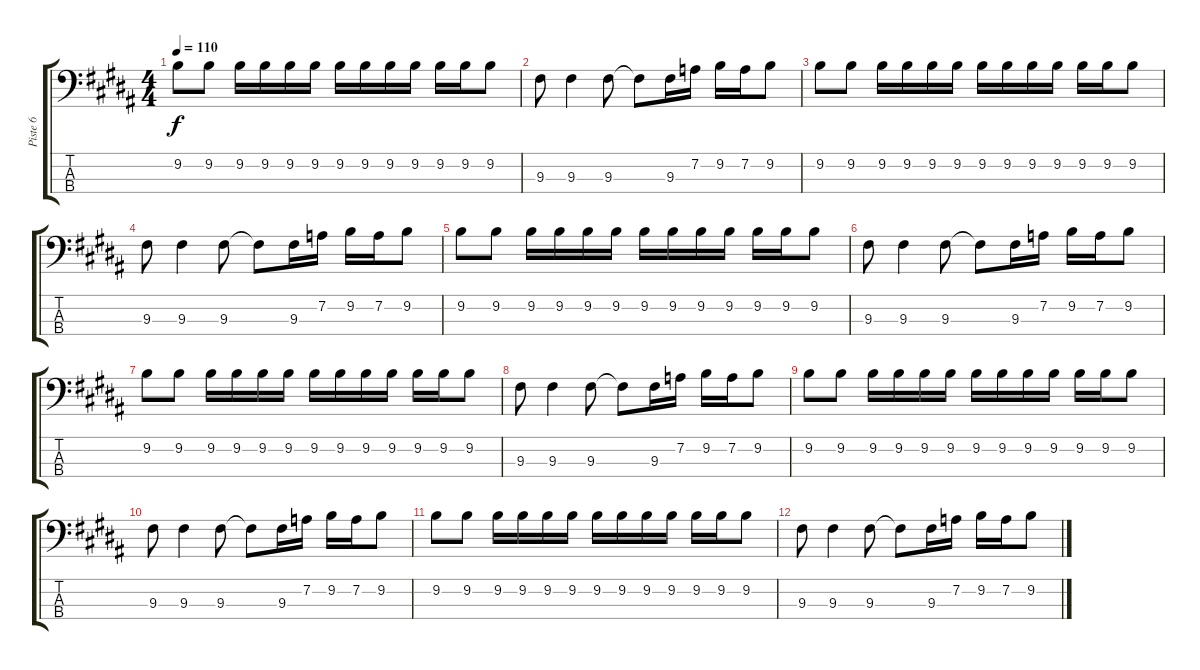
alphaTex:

\track ("Piste 6" "Piste 6") {instrument electricbasspick}
\staff {score tabs}
\tuning (G2 D2 A1 E1) {hide}
\ts (4 4)
\tempo 110
\clef f4
\ks b
9.2.8{dy f} 9.2.8 9.2.16 9.2.16 9.2.16 9.2.16 9.2.16 9.2.16 9.2.16 9.2.16 9.2.16 9.2.16 9.2.8 |
9.3.8 9.3.4 9.3.8 9.3{t}.8 9.3.16 7.2.16 9.2.16 7.2.16 9.2.8 |
9.2.8 9.2.8 9.2.16 9.2.16 9.2.16 9.2.16 9.2.16 9.2.16 9.2.16 9.2.16 9.2.16 9.2.16 9.2.8 |
9.3.8 9.3.4 9.3.8 9.3{t}.8 9.3.16 7.2.16 9.2.16 7.2.16 9.2.8 |
9.2.8 9.2.8 9.2.16 9.2.16 9.2.16 9.2.16 9.2.16 9.2.16 9.2.16 9.2.16 9.2.16 9.2.16 9.2.8 |
9.3.8 9.3.4 9.3.8 9.3{t}.8 9.3.16 7.2.16 9.2.16 7.2.16 9.2.8 |
9.2.8 9.2.8 9.2.16 9.2.16 9.2.16 9.2.16 9.2.16 9.2.16 9.2.16 9.2.16 9.2.16 9.2.16 9.2.8 |
9.3.8 9.3.4 9.3.8 9.3{t}.8 9.3.16 7.2.16 9.2.16 7.2.16 9.2.8 |
9.2.8 9.2.8 9.2.16 9.2.16 9.2.16 9.2.16 9.2.16 9.2.16 9.2.16 9.2.16 9.2.16 9.2.16 9.2.8 |
9.3.8 9.3.4 9.3.8 9.3{t}.8 9.3.16 7.2.16 9.2.16 7.2.16 9.2.8 |
9.2.8 9.2.8 9.2.16 9.2.16 9.2.16 9.2.16 9.2.16 9.2.16 9.2.16 9.2.16 9.2.16 9.2.16 9.2.8 |
9.3.8 9.3.4 9.3.8 9.3{t}.8 9.3.16 7.2.16 9.2.16 7.2.16 9.2.8
